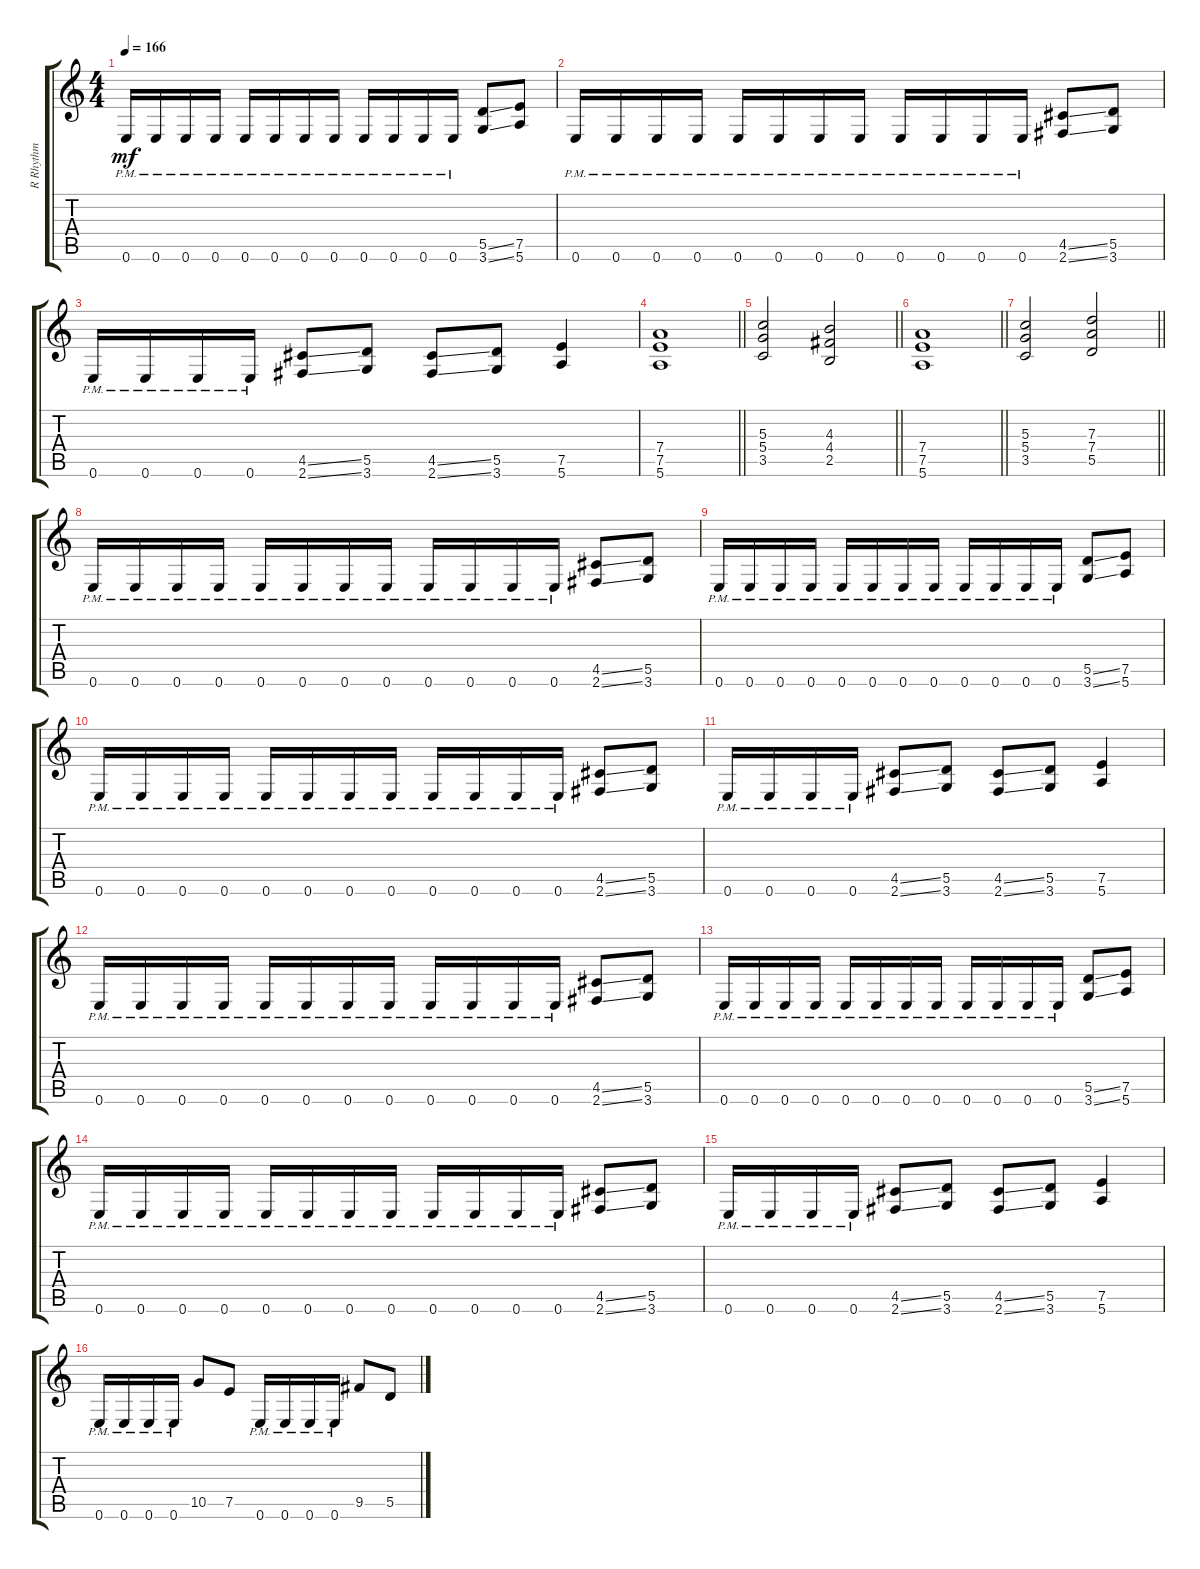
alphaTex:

\track ("R Rhythm" "R Rhythm") {instrument distortionguitar}
\staff {score tabs}
\tuning (E4 B3 G3 D3 A2 E2) {hide}
\ts (4 4)
\tempo 166
\clef g2
\ks c
0.6{pm}.16{dy mf} 0.6{pm}.16 0.6{pm}.16 0.6{pm}.16 0.6{pm}.16 0.6{pm}.16 0.6{pm}.16 0.6{pm}.16 0.6{pm}.16 0.6{pm}.16 0.6{pm}.16 0.6{pm}.16 (5.5{ss} 3.6{ss}).8 (7.5 5.6).8 |
0.6{pm}.16 0.6{pm}.16 0.6{pm}.16 0.6{pm}.16 0.6{pm}.16 0.6{pm}.16 0.6{pm}.16 0.6{pm}.16 0.6{pm}.16 0.6{pm}.16 0.6{pm}.16 0.6{pm}.16 (4.5{ss} 2.6{ss}).8 (5.5 3.6).8 |
0.6{pm}.16 0.6{pm}.16 0.6{pm}.16 0.6{pm}.16 (4.5{ss} 2.6{ss}).8 (5.5 3.6).8 (4.5{ss} 2.6{ss}).8 (5.5 3.6).8 (7.5 5.6).4 |
\barLineRight lightlight
(7.4 7.5 5.6).1 |
\barLineRight lightlight
(5.3 5.4 3.5).2 (4.3 4.4 2.5).2 |
\barLineRight lightlight
(7.4 7.5 5.6).1 |
\barLineRight lightlight
(5.3 5.4 3.5).2 (7.3 7.4 5.5).2 |
0.6{pm}.16 0.6{pm}.16 0.6{pm}.16 0.6{pm}.16 0.6{pm}.16 0.6{pm}.16 0.6{pm}.16 0.6{pm}.16 0.6{pm}.16 0.6{pm}.16 0.6{pm}.16 0.6{pm}.16 (4.5{ss} 2.6{ss}).8 (5.5 3.6).8 |
0.6{pm}.16 0.6{pm}.16 0.6{pm}.16 0.6{pm}.16 0.6{pm}.16 0.6{pm}.16 0.6{pm}.16 0.6{pm}.16 0.6{pm}.16 0.6{pm}.16 0.6{pm}.16 0.6{pm}.16 (5.5{ss} 3.6{ss}).8 (7.5 5.6).8 |
0.6{pm}.16 0.6{pm}.16 0.6{pm}.16 0.6{pm}.16 0.6{pm}.16 0.6{pm}.16 0.6{pm}.16 0.6{pm}.16 0.6{pm}.16 0.6{pm}.16 0.6{pm}.16 0.6{pm}.16 (4.5{ss} 2.6{ss}).8 (5.5 3.6).8 |
0.6{pm}.16 0.6{pm}.16 0.6{pm}.16 0.6{pm}.16 (4.5{ss} 2.6{ss}).8 (5.5 3.6).8 (4.5{ss} 2.6{ss}).8 (5.5 3.6).8 (7.5 5.6).4 |
0.6{pm}.16 0.6{pm}.16 0.6{pm}.16 0.6{pm}.16 0.6{pm}.16 0.6{pm}.16 0.6{pm}.16 0.6{pm}.16 0.6{pm}.16 0.6{pm}.16 0.6{pm}.16 0.6{pm}.16 (4.5{ss} 2.6{ss}).8 (5.5 3.6).8 |
0.6{pm}.16 0.6{pm}.16 0.6{pm}.16 0.6{pm}.16 0.6{pm}.16 0.6{pm}.16 0.6{pm}.16 0.6{pm}.16 0.6{pm}.16 0.6{pm}.16 0.6{pm}.16 0.6{pm}.16 (5.5{ss} 3.6{ss}).8 (7.5 5.6).8 |
0.6{pm}.16 0.6{pm}.16 0.6{pm}.16 0.6{pm}.16 0.6{pm}.16 0.6{pm}.16 0.6{pm}.16 0.6{pm}.16 0.6{pm}.16 0.6{pm}.16 0.6{pm}.16 0.6{pm}.16 (4.5{ss} 2.6{ss}).8 (5.5 3.6).8 |
0.6{pm}.16 0.6{pm}.16 0.6{pm}.16 0.6{pm}.16 (4.5{ss} 2.6{ss}).8 (5.5 3.6).8 (4.5{ss} 2.6{ss}).8 (5.5 3.6).8 (7.5 5.6).4 |
0.6{pm}.16 0.6{pm}.16 0.6{pm}.16 0.6{pm}.16 10.5.8 7.5.8 0.6{pm}.16 0.6{pm}.16 0.6{pm}.16 0.6{pm}.16 9.5.8 5.5.8
